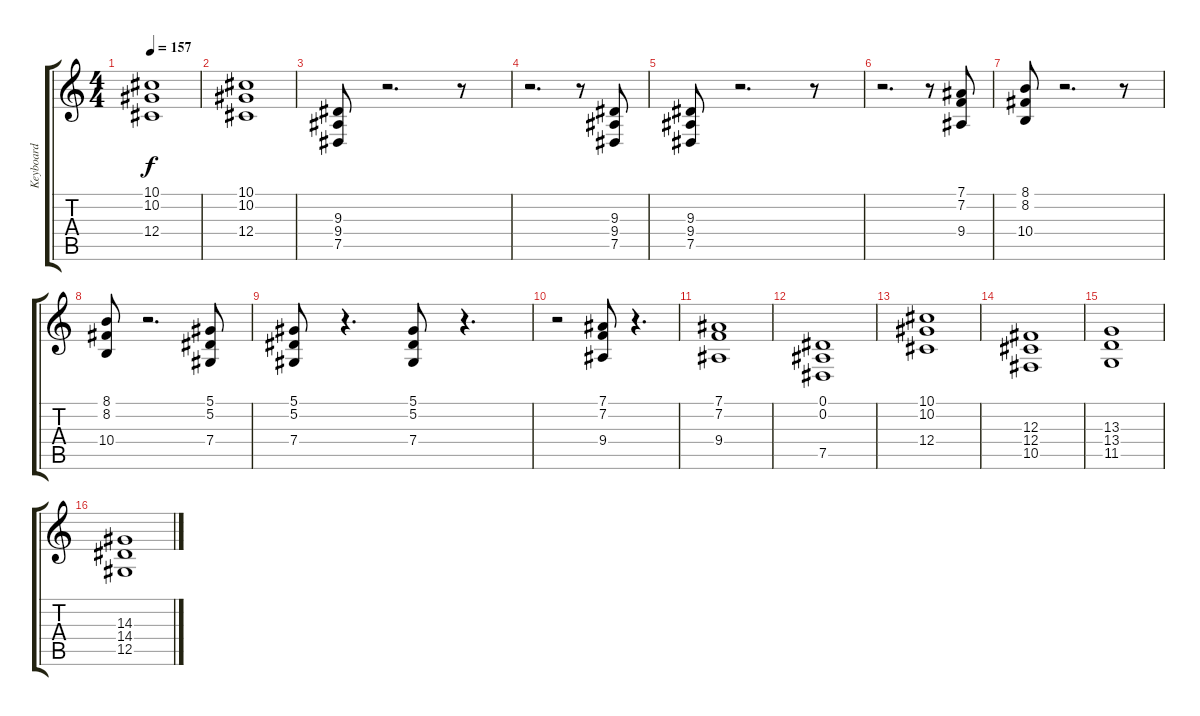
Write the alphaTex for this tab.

\track ("Keyboard " "Keyboard ") {instrument stringensemble1}
\staff {score tabs}
\tuning (Eb4 Bb3 Gb3 Db3 Ab2 Eb2) {hide}
\ts (4 4)
\tempo 157
\clef g2
\ks c
(10.1 10.2 12.4).1{dy f} |
(10.1 10.2 12.4).1 |
(9.3 9.4 7.5).8 r.2{d} r.8 |
r.2{d} r.8 (9.3 9.4 7.5).8 |
(9.3 9.4 7.5).8 r.2{d} r.8 |
r.2{d} r.8 (7.1 7.2 9.4).8 |
(8.1 8.2 10.4).8 r.2{d} r.8 |
(8.1 8.2 10.4).8 r.2{d} (5.1 5.2 7.4).8 |
(5.1 5.2 7.4).8 r.4{d} (5.1 5.2 7.4).8 r.4{d} |
r.2 (7.1 7.2 9.4).8 r.4{d} |
(7.1 7.2 9.4).1 |
(0.1 0.2 7.5).1 |
(10.1 10.2 12.4).1 |
(12.3 12.4 10.5).1 |
(13.3 13.4 11.5).1 |
(14.3 14.4 12.5).1
